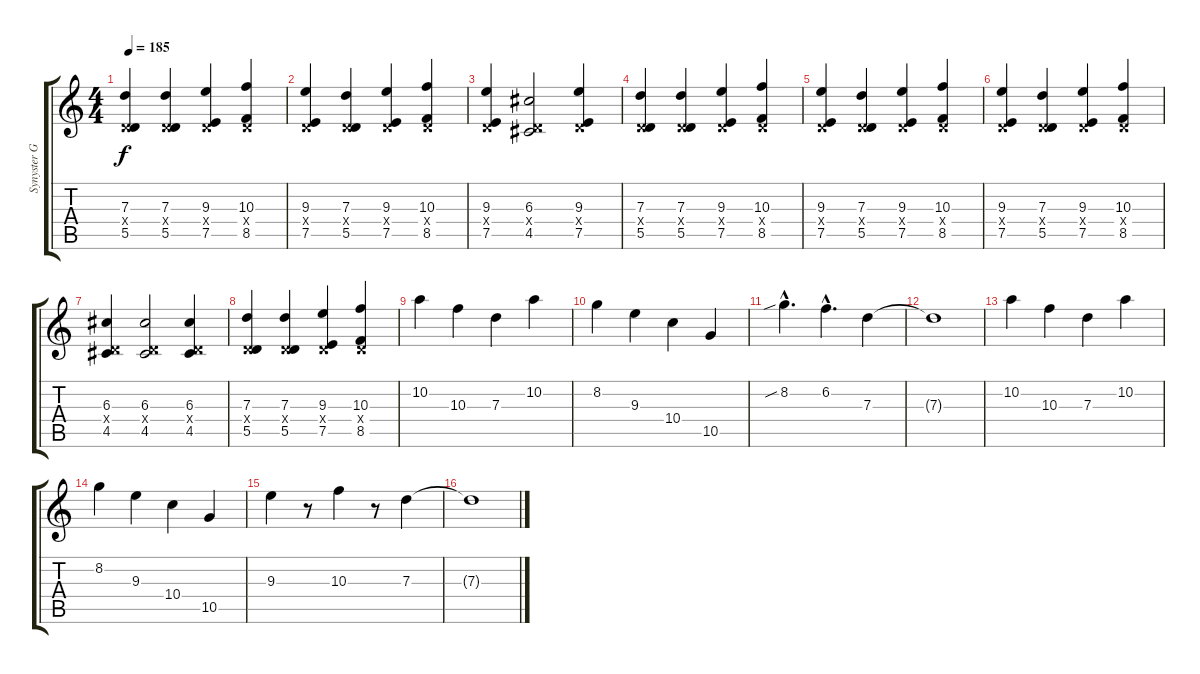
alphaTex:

\track ("Synyster Gates" "Synyster G") {instrument distortionguitar}
\staff {score tabs}
\tuning (E4 B3 G3 D3 A2 D2) {hide}
\ts (4 4)
\tempo 185
\clef g2
\ks c
(7.3 0.4{x} 5.5).4{dy f} (7.3 0.4{x} 5.5).4 (9.3 0.4{x} 7.5).4 (10.3 0.4{x} 8.5).4 |
(9.3 0.4{x} 7.5).4 (7.3 0.4{x} 5.5).4 (9.3 0.4{x} 7.5).4 (10.3 0.4{x} 8.5).4 |
(9.3 0.4{x} 7.5).4 (6.3 0.4{x} 4.5).2 (9.3 0.4{x} 7.5).4 |
(7.3 0.4{x} 5.5).4 (7.3 0.4{x} 5.5).4 (9.3 0.4{x} 7.5).4 (10.3 0.4{x} 8.5).4 |
(9.3 0.4{x} 7.5).4 (7.3 0.4{x} 5.5).4 (9.3 0.4{x} 7.5).4 (10.3 0.4{x} 8.5).4 |
(9.3 0.4{x} 7.5).4 (7.3 0.4{x} 5.5).4 (9.3 0.4{x} 7.5).4 (10.3 0.4{x} 8.5).4 |
(6.3 0.4{x} 4.5).4 (6.3 0.4{x} 4.5).2 (6.3 0.4{x} 4.5).4 |
(7.3 0.4{x} 5.5).4 (7.3 0.4{x} 5.5).4 (9.3 0.4{x} 7.5).4 (10.3 0.4{x} 8.5).4 |
10.2.4 10.3.4 7.3.4 10.2.4 |
8.2.4 9.3.4 10.4.4 10.5.4 |
8.2{sib hac}.4{d} 6.2{hac}.4{d} 7.3.4 |
7.3{t}.1 |
10.2.4 10.3.4 7.3.4 10.2.4 |
8.2.4 9.3.4 10.4.4 10.5.4 |
9.3.4 r.8 10.3.4 r.8 7.3.4 |
7.3{t}.1
